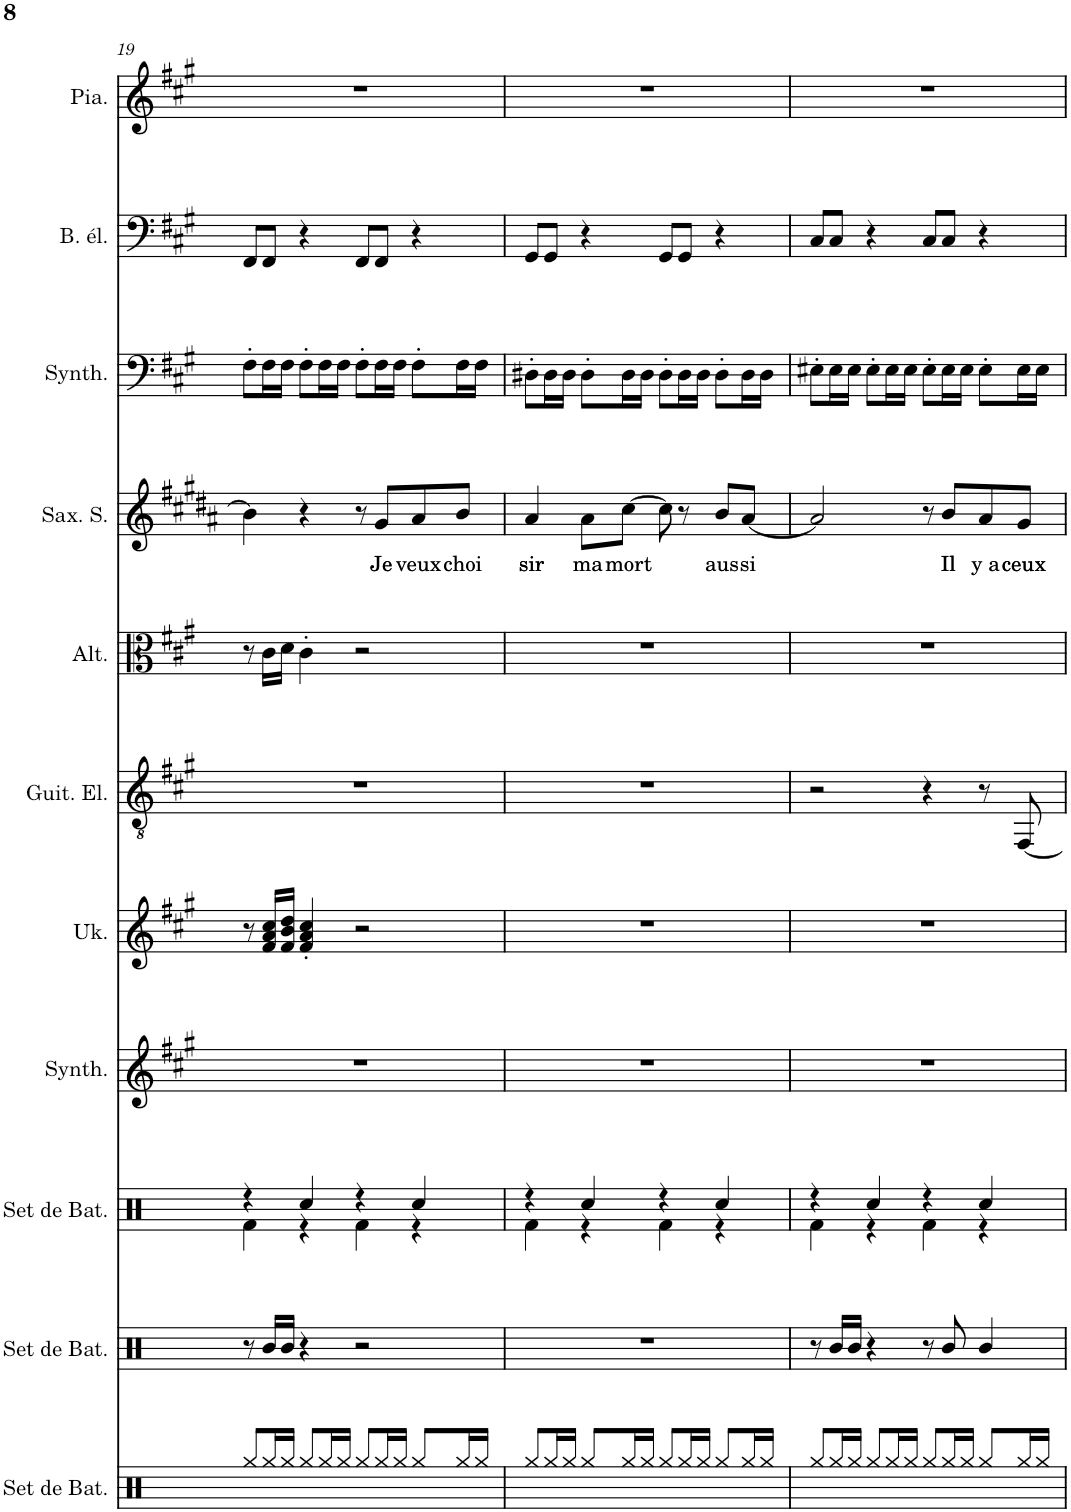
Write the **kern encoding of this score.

**kern	**kern	**kern	**kern	**kern	**kern	**kern	**kern	**text	**kern	**kern	**kern
*part11	*part10	*part9	*part8	*part7	*part6	*part5	*part4	*part4	*part3	*part2	*part1
*staff11	*staff10	*staff9	*staff8	*staff7	*staff6	*staff5	*staff4	*staff4	*staff3	*staff2	*staff1
*I"Set de batterie (Grand), Midi 12	*I"Set de batterie (Grand), Midi 11	*I"Set de batterie (Grand), Midi 10	*I"Synthétiseur d'instruments à cordes, strings	*I"Ukulélé, acc Guit	*I"Guitare électrique, overdrive	*I"Altos (section), nappes	*I"Saxophone Soprano	*	*I"Synthétiseur Pad, nappe1	*I"Basse électrique à 5 cordes, basse	*I"Piano, piano
*I'Set de Bat.	*I'Set de Bat.	*I'Set de Bat.	*I'Synth.	*I'Uk.	*I'Guit. El.	*I'Alt.	*I'Sax. S.	*	*I'Synth.	*I'B. él.	*I'Pia.
!!LO:PB:g=z
*clefX	*clefX	*clefX	*clefG2	*clefG2	*clefGv2	*clefC3	*clefG2	*	*clefF4	*clefF4	*clefG2
*	*	*	*	*	*	*	*Trd1c2	*	*	*Trd7c12	*
*k[]	*k[]	*k[]	*k[f#c#g#]	*k[f#c#g#]	*k[f#c#g#]	*k[f#c#g#]	*k[f#c#g#d#a#]	*	*k[f#c#g#]	*k[f#c#g#]	*k[f#c#g#]
*M4/4	*M4/4	*M4/4	*M4/4	*M4/4	*M4/4	*M4/4	*M4/4	*	*M4/4	*M4/4	*M4/4
=19	=19	=19	=19	=19	=19	=19	=19	=19	=19	=19	=19
*	*	*^	*	*	*	*	*	*	*	*	*
8Rgg/L	8r	4r	4Rf\	1r	8r	1r	8r	4b\]	.	8F#'\L	8FF#/L	1r
16Rgg/L	16R/LL	.	.	.	16f#/ 16a/ 16cc#/LL	.	16c#\LL	.	.	16F#\L	8FF#/J	.
16Rgg/JJ	16R/JJ	.	.	.	16f#/ 16b/ 16dd/JJ	.	16d\JJ	.	.	16F#\JJ	.	.
8Rgg/L	4r	4Rcc/	4r	.	4f#/' 4a/' 4cc#/'	.	4c#'\	4r	.	8F#'\L	4r	.
16Rgg/L	.	.	.	.	.	.	.	.	.	16F#\L	.	.
16Rgg/JJ	.	.	.	.	.	.	.	.	.	16F#\JJ	.	.
8Rgg/L	2r	4r	4Rf\	.	2r	.	2r	8r	.	8F#'\L	8FF#/L	.
!	!	!	!	!	!	!	!	!	!LO:LY:b	!	!	!
16Rgg/L	.	.	.	.	.	.	.	8g#/L	Je	16F#\L	8FF#/J	.
16Rgg/JJ	.	.	.	.	.	.	.	.	.	16F#\JJ	.	.
!	!	!	!	!	!	!	!	!	!LO:LY:b	!	!	!
8Rgg/L	.	4Rcc/	4r	.	.	.	.	8a#/	veux	8F#'\L	4r	.
!	!	!	!	!	!	!	!	!	!LO:LY:b	!	!	!
16Rgg/L	.	.	.	.	.	.	.	8b/J	choi	16F#\L	.	.
16Rgg/JJ	.	.	.	.	.	.	.	.	.	16F#\JJ	.	.
=20	=20	=20	=20	=20	=20	=20	=20	=20	=20	=20	=20	=20
!	!	!	!	!	!	!	!	!	!LO:LY:b	!	!	!
8Rgg/L	1r	4r	4Rf\	1r	1r	1r	1r	4a#/	sir	8D#X'\L	8GG#/L	1r
16Rgg/L	.	.	.	.	.	.	.	.	.	16D#\L	8GG#/J	.
16Rgg/JJ	.	.	.	.	.	.	.	.	.	16D#\JJ	.	.
!	!	!	!	!	!	!	!	!	!LO:LY:b	!	!	!
8Rgg/L	.	4Rcc/	4r	.	.	.	.	8a#\L	ma	8D#'\L	4r	.
!	!	!	!	!	!	!	!	!	!LO:LY:b	!	!	!
16Rgg/L	.	.	.	.	.	.	.	[8cc#\J	mort	16D#\L	.	.
16Rgg/JJ	.	.	.	.	.	.	.	.	.	16D#\JJ	.	.
8Rgg/L	.	4r	4Rf\	.	.	.	.	8cc#\]	.	8D#'\L	8GG#/L	.
16Rgg/L	.	.	.	.	.	.	.	8r	.	16D#\L	8GG#/J	.
16Rgg/JJ	.	.	.	.	.	.	.	.	.	16D#\JJ	.	.
!	!	!	!	!	!	!	!	!	!LO:LY:b	!	!	!
8Rgg/L	.	4Rcc/	4r	.	.	.	.	8b/L	aus	8D#'\L	4r	.
!	!	!	!	!	!	!	!	!	!LO:LY:b	!	!	!
16Rgg/L	.	.	.	.	.	.	.	[8a#/J	si	16D#\L	.	.
16Rgg/JJ	.	.	.	.	.	.	.	.	.	16D#\JJ	.	.
=21	=21	=21	=21	=21	=21	=21	=21	=21	=21	=21	=21	=21
8Rgg/L	8r	4r	4Rf\	1r	1r	2r	1r	2a#/]	.	8E#X'\L	8C#/L	1r
16Rgg/L	16R/LL	.	.	.	.	.	.	.	.	16E#\L	8C#/J	.
16Rgg/JJ	16R/JJ	.	.	.	.	.	.	.	.	16E#\JJ	.	.
8Rgg/L	4r	4Rcc/	4r	.	.	.	.	.	.	8E#'\L	4r	.
16Rgg/L	.	.	.	.	.	.	.	.	.	16E#\L	.	.
16Rgg/JJ	.	.	.	.	.	.	.	.	.	16E#\JJ	.	.
8Rgg/L	8r	4r	4Rf\	.	.	4r	.	8r	.	8E#'\L	8C#/L	.
!	!	!	!	!	!	!	!	!	!LO:LY:b	!	!	!
16Rgg/L	8R/	.	.	.	.	.	.	8b/L	Il	16E#\L	8C#/J	.
16Rgg/JJ	.	.	.	.	.	.	.	.	.	16E#\JJ	.	.
!	!	!	!	!	!	!	!	!	!LO:LY:b	!	!	!
8Rgg/L	4R/	4Rcc/	4r	.	.	8r	.	8a#/	y a	8E#'\L	4r	.
!	!	!	!	!	!	!	!	!	!LO:LY:b	!	!	!
16Rgg/L	.	.	.	.	.	[8FF#/	.	8g#/J	ceux	16E#\L	.	.
16Rgg/JJ	.	.	.	.	.	.	.	.	.	16E#\JJ	.	.
*	*	*v	*v	*	*	*	*	*	*	*	*	*
=	=	=	=	=	=	=	=	=	=	=	=
*-	*-	*-	*-	*-	*-	*-	*-	*-	*-	*-	*-
